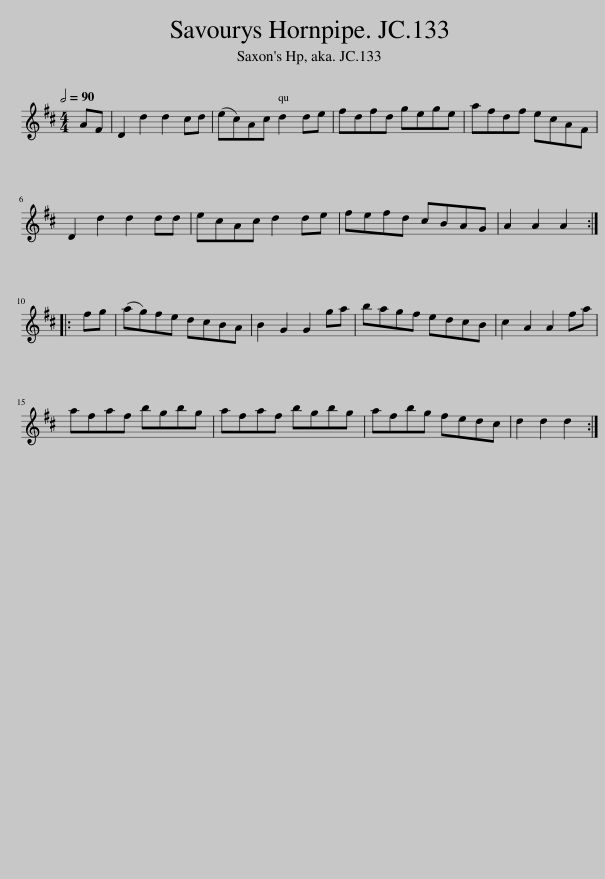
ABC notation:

X:1
L:1/8
Q:1/2=90
M:4/4
I:linebreak $
K:D
V:1 treble
V:1
 AF | D2 d2 d2 cd | (ec)Ac d2 de | fdfd gege | afdf ecAF |$ %5
 D2 d2 d2 dd | ecAc d2 de | fefd cBAG | A2 A2 A2 ::$ fg | %10
 (ag)fe dcBA | B2 G2 G2 ga | bagf edcB | c2 A2 A2 fa |$ afaf bgbg | %15
 afaf bgbg | afbg fedc | d2 d2 d2 :| %18
